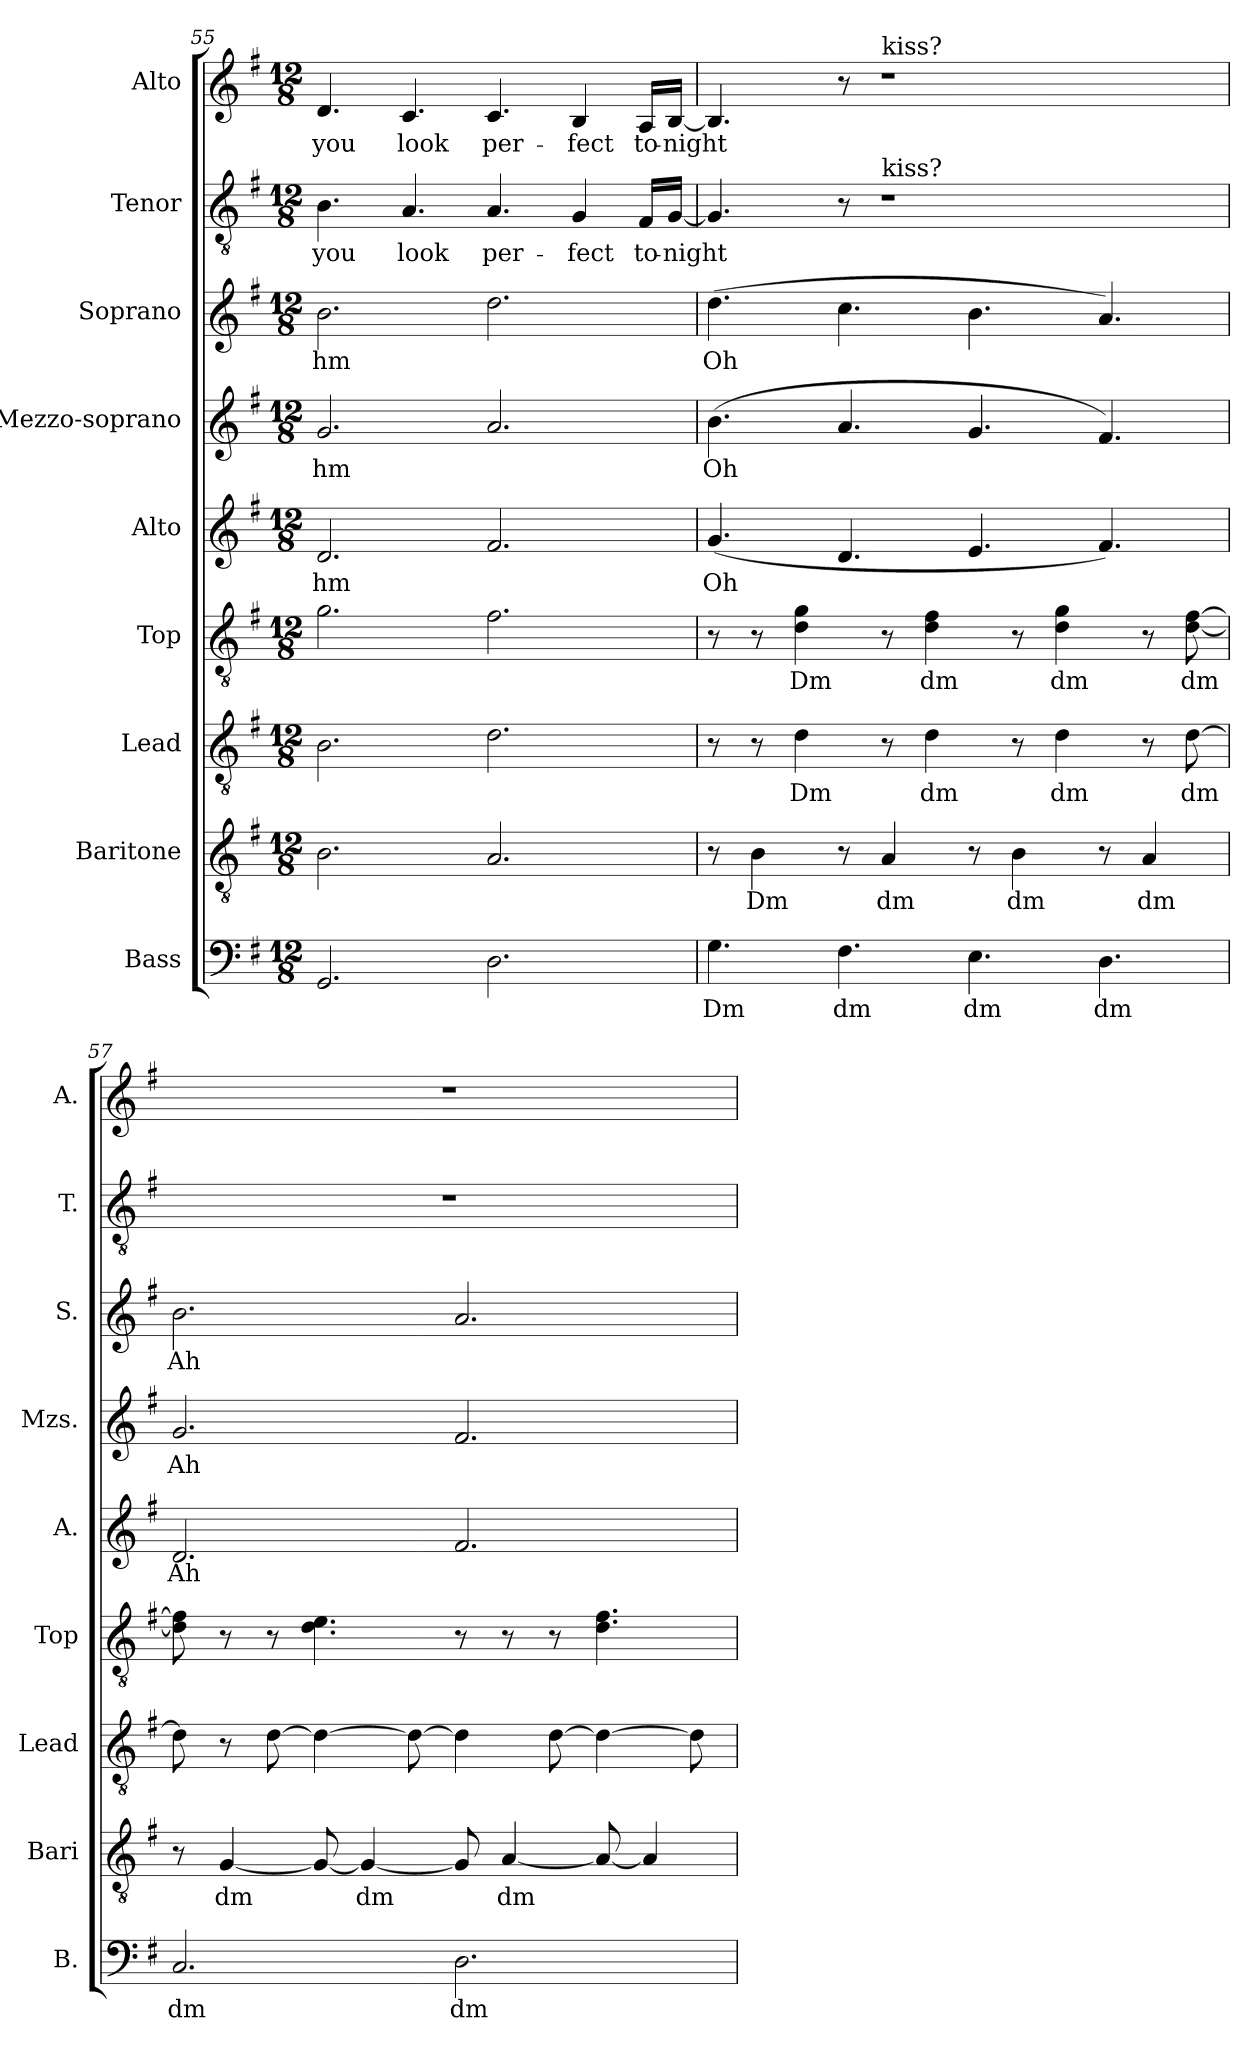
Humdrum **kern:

**kern	**text	**kern	**text	**kern	**text	**kern	**text	**kern	**text	**kern	**text	**kern	**text	**kern	**text	**kern	**text
*part9	*part9	*part8	*part8	*part7	*part7	*part6	*part6	*part5	*part5	*part4	*part4	*part3	*part3	*part2	*part2	*part1	*part1
*staff9	*staff9	*staff8	*staff8	*staff7	*staff7	*staff6	*staff6	*staff5	*staff5	*staff4	*staff4	*staff3	*staff3	*staff2	*staff2	*staff1	*staff1
*I"Bass	*	*I"Baritone	*	*I"Lead	*	*I"Top	*	*I"Alto	*	*I"Mezzo-soprano	*	*I"Soprano	*	*I"Tenor	*	*I"Alto	*
*I'B.	*	*I'Bari	*	*I'Lead	*	*I'Top	*	*I'A.	*	*I'Mzs.	*	*I'S.	*	*I'T.	*	*I'A.	*
!!LO:LB:g=z
*clefF4	*	*clefGv2	*	*clefGv2	*	*clefGv2	*	*clefG2	*	*clefG2	*	*clefG2	*	*clefGv2	*	*clefG2	*
*k[f#]	*	*k[f#]	*	*k[f#]	*	*k[f#]	*	*k[f#]	*	*k[f#]	*	*k[f#]	*	*k[f#]	*	*k[f#]	*
*M12/8	*	*M12/8	*	*M12/8	*	*M12/8	*	*M12/8	*	*M12/8	*	*M12/8	*	*M12/8	*	*M12/8	*
=55	=55	=55	=55	=55	=55	=55	=55	=55	=55	=55	=55	=55	=55	=55	=55	=55	=55
!	!	!	!	!	!	!	!	!	!LO:LY:b	!	!LO:LY:b	!	!LO:LY:b	!	!LO:LY:b	!	!LO:LY:b
2.GG/	.	2.B\	.	2.B\	.	2.g\	.	2.d/	-hm	2.g/	-hm	2.b\	-hm	4.B\	you	4.d/	you
!	!	!	!	!	!	!	!	!	!	!	!	!	!	!	!LO:LY:b	!	!LO:LY:b
.	.	.	.	.	.	.	.	.	.	.	.	.	.	4.A/	look	4.c/	look
!	!	!	!	!	!	!	!	!	!	!	!	!	!	!	!LO:LY:b	!	!LO:LY:b
2.D\	.	2.A/	.	2.d\	.	2.f#\	.	2.f#/	.	2.a/	.	2.dd\	.	4.A/	per-	4.c/	per-
!	!	!	!	!	!	!	!	!	!	!	!	!	!	!	!LO:LY:b	!	!LO:LY:b
.	.	.	.	.	.	.	.	.	.	.	.	.	.	4G/	-fect	4B/	-fect
!	!	!	!	!	!	!	!	!	!	!	!	!	!	!	!LO:LY:b	!	!LO:LY:b
.	.	.	.	.	.	.	.	.	.	.	.	.	.	16F#/LL	to-	16A/LL	to-
!	!	!	!	!	!	!	!	!	!	!	!	!	!	!	!LO:LY:b	!	!LO:LY:b
.	.	.	.	.	.	.	.	.	.	.	.	.	.	[16G/JJ	-night	[16B/JJ	-night
=56	=56	=56	=56	=56	=56	=56	=56	=56	=56	=56	=56	=56	=56	=56	=56	=56	=56
*	*	*	*	*	*	*	*	*	*	*	*	*	*	*	*	*MM95	*
!	!LO:LY:b	!	!	!	!	!	!	!	!LO:LY:b	!	!LO:LY:b	!	!LO:LY:b	!	!	!	!
*	*	*	*	*	*	*	*	*	*	*	*	*	*	*	*	*^	*
*	*	*	*	*	*	*	*	*	*	*	*	*	*	*	*	*	*^	*
4.G\	Dm	8r	.	8r	.	8r	.	(<4.g/	Oh	(>4.b\	Oh	(>4.dd\	Oh	4.G/]	.	4.B/]	2.ryy	1ryy	.
!	!	!	!LO:LY:b	!	!	!	!	!	!	!	!	!	!	!	!	!	!	!	!
.	.	4B\	Dm	8r	.	8r	.	.	.	.	.	.	.	.	.	.	.	.	.
!	!	!	!	!	!LO:LY:b	!	!LO:LY:b	!	!	!	!	!	!	!	!	!	!	!	!
.	.	.	.	4d\	Dm	4d\ 4g\	Dm	.	.	.	.	.	.	.	.	.	.	.	.
*	*	*	*	*	*	*	*	*	*	*	*	*	*	*	*	*MM93	*	*	*
!	!LO:LY:b	!	!	!	!	!	!	!	!	!	!	!	!	!	!	!	!	!	!
4.F#\	dm	8r	.	.	.	.	.	4.d/	.	4.a/	.	4.cc\	.	8r	.	8r	.	.	.
!	!	!	!	!	!	!	!	!	!	!	!	!	!	!	!	!LO:TX:a:t=kiss?	!	!	!
!	!	!	!	!	!	!	!	!	!	!	!	!	!	!LO:TX:a:t=kiss?	!	!	!	!	!
!	!	!	!LO:LY:b	!	!	!	!	!	!	!	!	!	!	!	!	!	!	!	!
.	.	4A/	dm	8r	.	8r	.	.	.	.	.	.	.	1r	.	1r	.	.	.
!	!	!	!	!	!LO:LY:b	!	!LO:LY:b	!	!	!	!	!	!	!	!	!	!	!	!
.	.	.	.	4d\	dm	4d\ 4f#\	dm	.	.	.	.	.	.	.	.	.	.	.	.
*	*	*	*	*	*	*	*	*	*	*	*	*	*	*	*	*MM90	*	*	*
!	!LO:LY:b	!	!	!	!	!	!	!	!	!	!	!	!	!	!	!	!	!	!
4.E\	dm	8r	.	.	.	.	.	4.e/	.	4.g/	.	4.b\	.	.	.	.	2.ryy	.	.
!	!	!	!LO:LY:b	!	!	!	!	!	!	!	!	!	!	!	!	!	!	!	!
.	.	4B\	dm	8r	.	8r	.	.	.	.	.	.	.	.	.	.	.	.	.
!	!	!	!	!	!LO:LY:b	!	!LO:LY:b	!	!	!	!	!	!	!	!	!	!	!	!
.	.	.	.	4d\	dm	4d\ 4g\	dm	.	.	.	.	.	.	.	.	.	.	8ryy	.
*	*	*	*	*	*	*	*	*	*	*	*	*	*	*	*	*MM85	*	*	*
!	!LO:LY:b	!	!	!	!	!	!	!	!	!	!	!	!	!	!	!	!	!	!
4.D\	dm	8r	.	.	.	.	.	4.f#/)	.	4.f#/)	.	4.a/)	.	.	.	.	.	4.ryy	.
!	!	!	!LO:LY:b	!	!	!	!	!	!	!	!	!	!	!	!	!	!	!	!
.	.	4A/	dm	8r	.	8r	.	.	.	.	.	.	.	.	.	.	.	.	.
!	!	!	!	!	!LO:LY:b	!	!LO:LY:b	!	!	!	!	!	!	!	!	!	!	!	!
.	.	.	.	[8d\	dm	[8d\ [8f#\	dm	.	.	.	.	.	.	.	.	.	.	.	.
*	*	*	*	*	*	*	*	*	*	*	*	*	*	*	*	*v	*v	*v	*
=57	=57	=57	=57	=57	=57	=57	=57	=57	=57	=57	=57	=57	=57	=57	=57	=57	=57
*	*	*	*	*	*	*	*	*	*	*	*	*	*	*	*	*MM80	*
*	*	*	*	*	*	*	*	*	*	*	*	*	*	*	*	*^	*
*	*	*	*	*	*	*	*	*	*	*	*	*	*	*	*	*	*^	*
!	!LO:LY:b	!	!	!	!	!	!	!	!LO:LY:b	!	!LO:LY:b	!	!LO:LY:b	!	!	!	!	!	!
*	*	*	*	*	*	*	*	*	*	*	*	*	*	*	*	*	*v	*v	*
2.C/	dm	8r	.	8d\]	.	8d\] 8f#\]	.	2.d/	Ah	2.g/	Ah	2.b\	Ah	1.r	.	1.r	2.ryy	.
!	!	!	!LO:LY:b	!	!	!	!	!	!	!	!	!	!	!	!	!	!	!
.	.	[4G/	dm	8r	.	8r	.	.	.	.	.	.	.	.	.	.	.	.
.	.	.	.	[8d\	.	8r	.	.	.	.	.	.	.	.	.	.	.	.
.	.	8G/_	.	4d\_	.	4.d\ 4.e\	.	.	.	.	.	.	.	.	.	.	.	.
!	!	!	!LO:LY:b	!	!	!	!	!	!	!	!	!	!	!	!	!	!	!
.	.	4G/_	dm	.	.	.	.	.	.	.	.	.	.	.	.	.	.	.
.	.	.	.	8d\_	.	.	.	.	.	.	.	.	.	.	.	.	.	.
*	*	*	*	*	*	*	*	*	*	*	*	*	*	*	*	*MM75	*	*
!	!LO:LY:b	!	!	!	!	!	!	!	!	!	!	!	!	!	!	!	!	!
2.D\	dm	8G/]	.	4d\]	.	8r	.	2.f#/	.	2.f#/	.	2.a/	.	.	.	.	2.ryy	.
!	!	!	!LO:LY:b	!	!	!	!	!	!	!	!	!	!	!	!	!	!	!
.	.	[4A/	dm	.	.	8r	.	.	.	.	.	.	.	.	.	.	.	.
.	.	.	.	[8d\	.	8r	.	.	.	.	.	.	.	.	.	.	.	.
.	.	8A/_	.	4d\_	.	4.d\ 4.f#\	.	.	.	.	.	.	.	.	.	.	.	.
.	.	4A/]	.	.	.	.	.	.	.	.	.	.	.	.	.	.	.	.
.	.	.	.	8d\]	.	.	.	.	.	.	.	.	.	.	.	.	.	.
*	*	*	*	*	*	*	*	*	*	*	*	*	*	*	*	*v	*v	*
=	=	=	=	=	=	=	=	=	=	=	=	=	=	=	=	=	=
*-	*-	*-	*-	*-	*-	*-	*-	*-	*-	*-	*-	*-	*-	*-	*-	*-	*-
